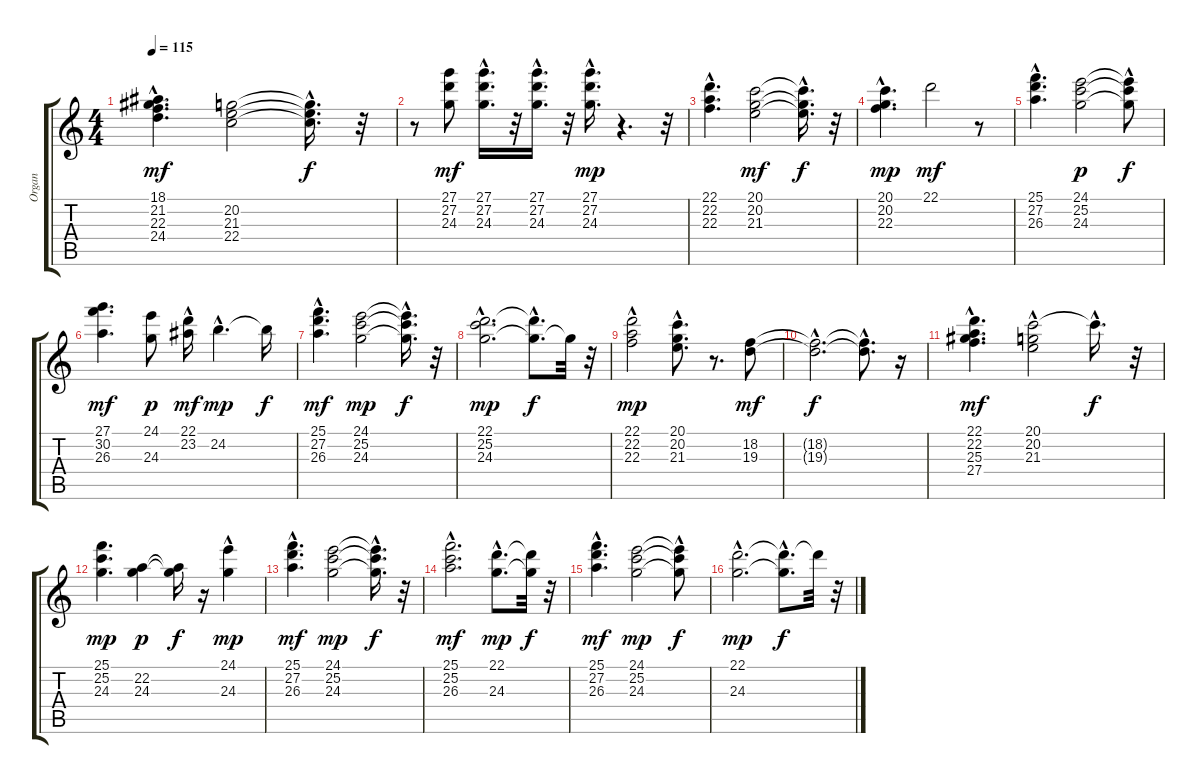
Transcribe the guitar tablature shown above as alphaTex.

\track ("Organ" "Organ") {instrument rockorgan}
\staff {score tabs}
\tuning (E4 B3 G3 D3 A2 E2) {hide}
\ts (4 4)
\tempo 115
\clef g2
\ks c
(18.1{hac} 21.2 22.3 24.4).4{d dy mf} (20.2 21.3 22.4).2 (20.2{hac t} 21.3{t} 22.4{t}).16{d dy f} r.32 |
r.8 (27.1 27.2 24.3).8{dy mf} (27.1{hac} 27.2{hac} 24.3{hac}).16{d} r.32 (27.1{hac} 27.2{hac} 24.3{hac}).16{d} r.32 (27.1 27.2 24.3{hac}).16{d dy mp} r.4{d} r.32 |
(22.1{hac} 22.2 22.3).4{d} (20.1 20.2 21.3).2{dy mf} (20.1{hac t} 20.2{hac t} 21.3{t}).16{d dy f} r.32 |
(20.1 20.2{hac} 22.3).4{d dy mp} 22.1.2{dy mf} r.8 |
(25.1 27.2 26.3{hac}).4{d} (24.1 25.2 24.3).2{dy p} (24.1{hac t} 25.2{t} 24.3{hac t}).8{dy f} |
(27.1 30.2 26.3).4{d dy mf} (24.1 24.3).8{dy p} (22.1{hac} 23.2).16{dy mf} 24.2{hac}.4{d dy mp} 24.2{t}.16{dy f} |
(25.1{hac} 27.2{hac} 26.3).4{d dy mf} (24.1 25.2 24.3).2{dy mp} (24.1{hac t} 25.2{hac t} 24.3{hac t}).16{d dy f} r.32 |
(22.1{hac} 25.2 24.3{hac}).2{d dy mp} (22.1{t} 24.3{hac t}).8{d dy f} 24.3{t}.32 r.32 |
(22.1 22.2{hac} 22.3{hac}).2{dy mp} (20.1{hac} 20.2{hac} 21.3{hac}).8{d} r.8{d} (18.2 19.3).8{dy mf} |
(18.2{hac t} 19.3{hac t}).2{d dy f} (18.2{hac t} 19.3{t}).8{d} r.16 |
(22.1{hac} 22.2 25.3 27.4).4{d dy mf} (20.1 20.2 21.3{hac}).2 20.1{hac t}.16{d dy f} r.32 |
(25.1 25.2 24.3).4{d dy mp} (22.2 24.3).4{dy p} (22.2{t} 24.3{t}).16{dy f} r.16 (24.1 24.3{hac}).4{dy mp} |
(25.1{hac} 27.2{hac} 26.3).4{d dy mf} (24.1 25.2 24.3).2{dy mp} (24.1{hac t} 25.2{hac t} 24.3{t}).16{d dy f} r.32 |
(25.1{hac} 25.2 26.3).2{d dy mf} (22.1{hac} 24.3{hac}).8{d dy mp} (22.1{t} 24.3{t}).32{dy f} r.32 |
(25.1{hac} 27.2{hac} 26.3).4{d dy mf} (24.1 25.2 24.3).2{dy mp} (24.1{t} 25.2{t} 24.3{hac t}).8{dy f} |
(22.1{hac} 24.3{hac}).2{d dy mp} (22.1{hac t} 24.3{hac t}).8{d dy f} 22.1{t}.32 r.32
